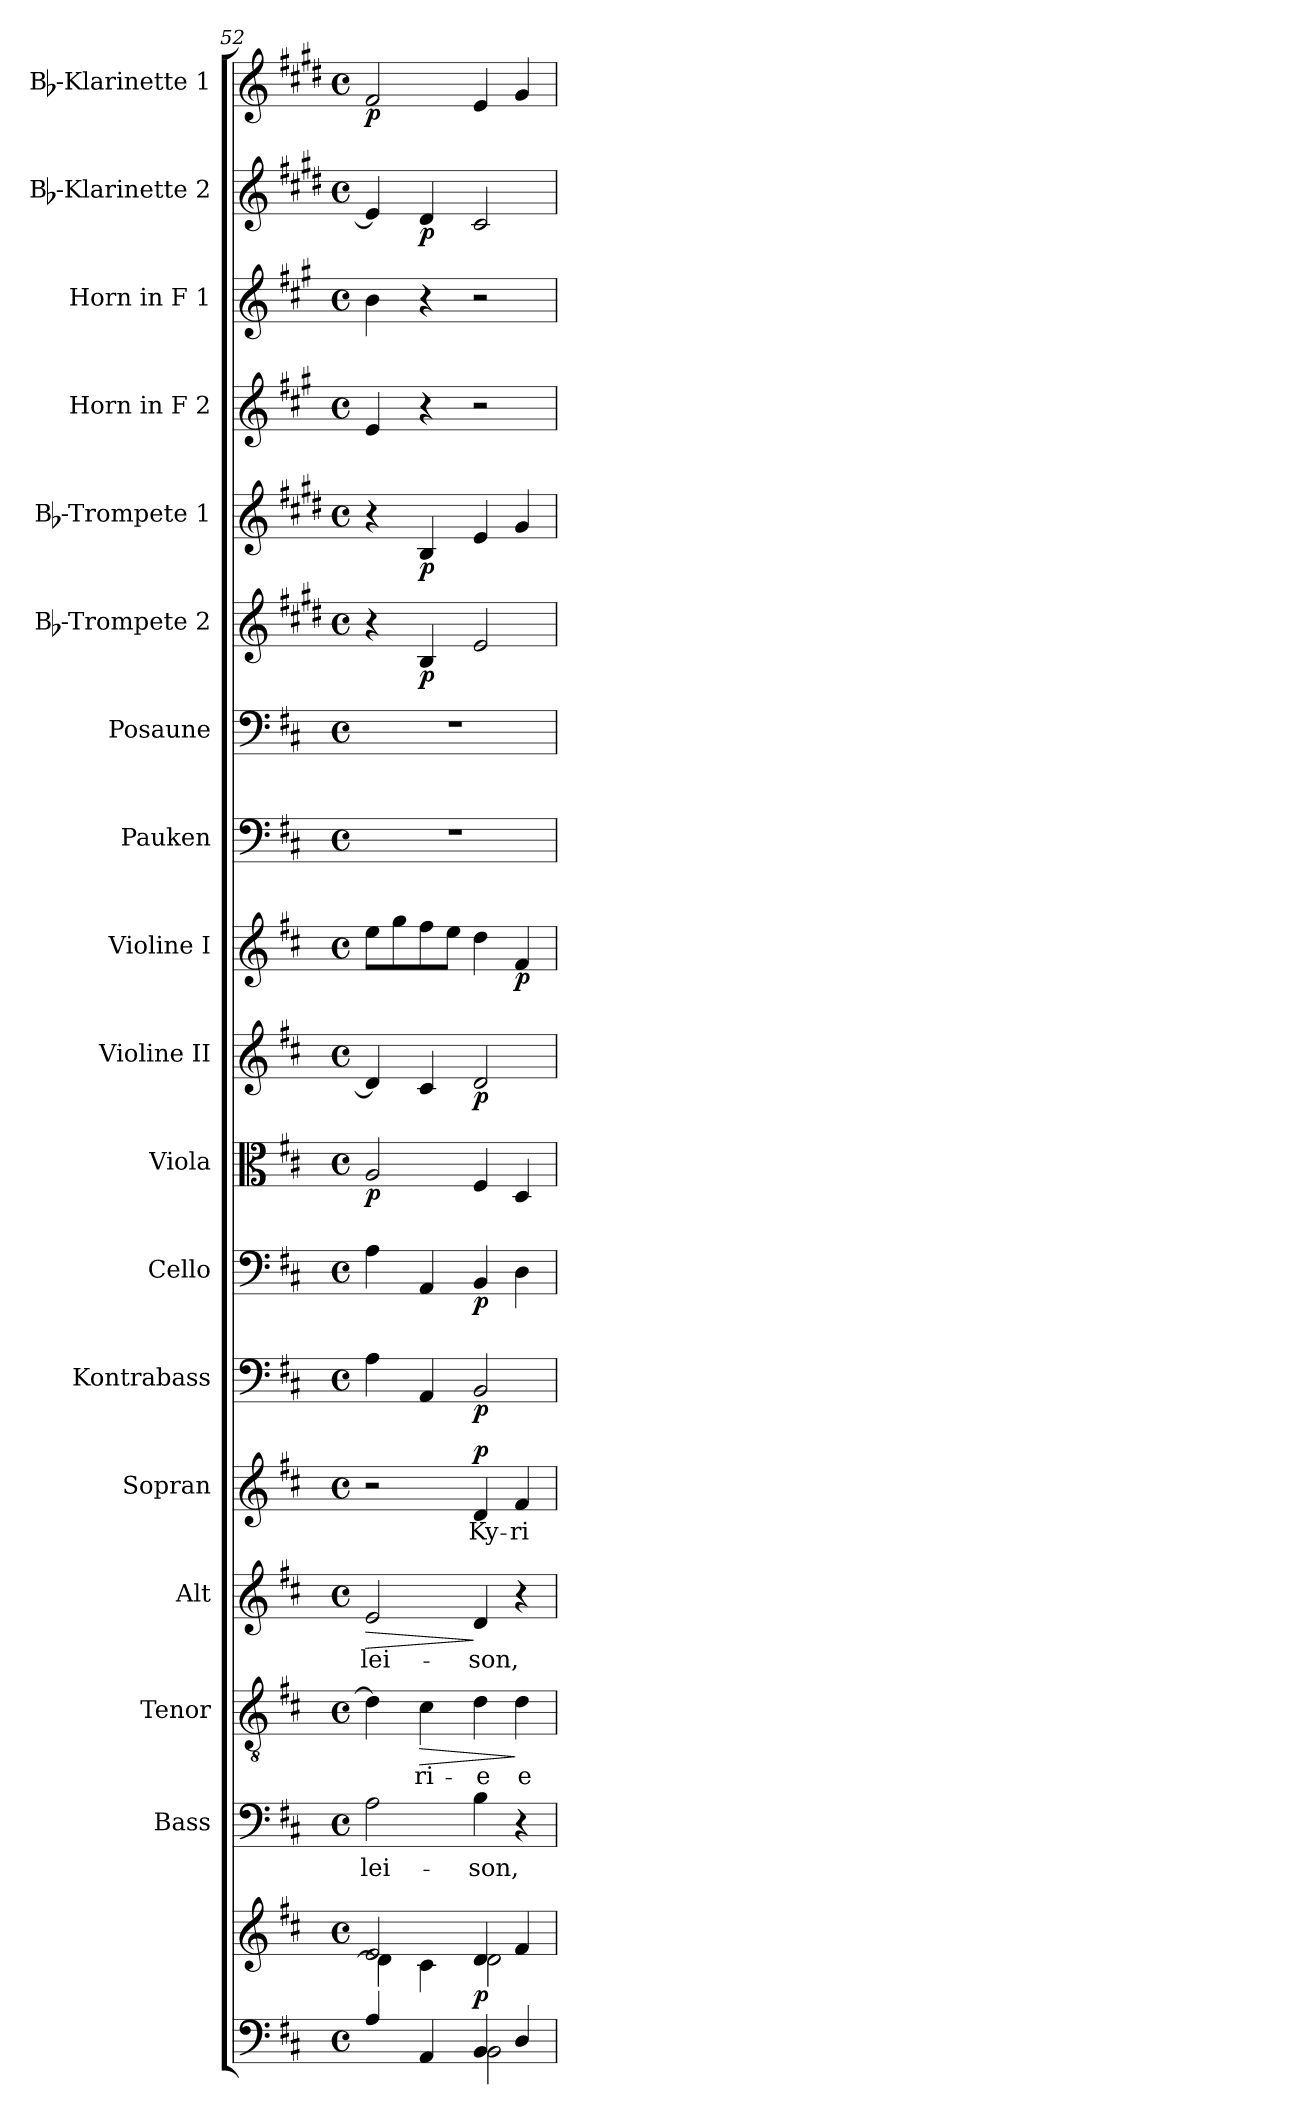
**kern	**kern	**dynam	**kern	**text	**kern	**text	**dynam	**kern	**text	**dynam	**kern	**text	**dynam	**kern	**dynam	**kern	**dynam	**kern	**dynam	**kern	**dynam	**kern	**dynam	**kern	**kern	**kern	**dynam	**kern	**dynam	**kern	**kern	**kern	**dynam	**kern	**dynam
*part18	*part18	*part18	*part17	*part17	*part16	*part16	*part16	*part15	*part15	*part15	*part14	*part14	*part14	*part13	*part13	*part12	*part12	*part11	*part11	*part10	*part10	*part9	*part9	*part8	*part7	*part6	*part6	*part5	*part5	*part4	*part3	*part2	*part2	*part1	*part1
*staff19	*staff18	*staff18/19	*staff17	*staff17	*staff16	*staff16	*staff16	*staff15	*staff15	*staff15	*staff14	*staff14	*staff14	*staff13	*staff13	*staff12	*staff12	*staff11	*staff11	*staff10	*staff10	*staff9	*staff9	*staff8	*staff7	*staff6	*staff6	*staff5	*staff5	*staff4	*staff3	*staff2	*staff2	*staff1	*staff1
*	*	*	*I"Bass	*	*I"Tenor	*	*	*I"Alt	*	*	*I"Sopran	*	*	*I"Kontrabass	*	*I"Cello	*	*I"Viola	*	*I"Violine II	*	*I"Violine I	*	*I"Pauken	*I"Posaune	*I"Bb-Trompete 2	*	*I"Bb-Trompete 1	*	*I"Horn in F 2	*I"Horn in F 1	*I"Bb-Klarinette 2	*	*I"Bb-Klarinette 1	*
*	*	*	*I'B.	*	*I'T.	*	*	*I'A.	*	*	*I'S.	*	*	*I'Kb.	*	*	*	*I'Vla.	*	*I'Vl. II	*	*I'Vl. I	*	*I'Pk.	*I'Pos.	*I'Bb Trp. 2	*	*I'Bb Trp. 1	*	*	*	*I'Bb Kl. 2	*	*I'Bb Kl. 1	*
*clefF4	*clefG2	*	*clefF4	*	*clefGv2	*	*	*clefG2	*	*	*clefG2	*	*	*clefF4	*	*clefF4	*	*clefC3	*	*clefG2	*	*clefG2	*	*clefF4	*clefF4	*clefG2	*	*clefG2	*	*clefG2	*clefG2	*clefG2	*	*clefG2	*
*	*	*	*	*	*	*	*	*	*	*	*	*	*	*ITrd7c12	*	*	*	*	*	*	*	*	*	*	*	*ITrd1c2	*	*ITrd1c2	*	*ITrd4c7	*ITrd4c7	*ITrd1c2	*	*ITrd1c2	*
*k[f#c#]	*k[f#c#]	*	*k[f#c#]	*	*k[f#c#]	*	*	*k[f#c#]	*	*	*k[f#c#]	*	*	*k[f#c#]	*	*k[f#c#]	*	*k[f#c#]	*	*k[f#c#]	*	*k[f#c#]	*	*k[f#c#]	*k[f#c#]	*k[f#c#]	*	*k[f#c#]	*	*k[f#c#]	*k[f#c#]	*k[f#c#]	*	*k[f#c#]	*
*D:	*D:	*	*D:	*	*D:	*	*	*D:	*	*	*D:	*	*	*D:	*	*D:	*	*D:	*	*D:	*	*D:	*	*D:	*D:	*D:	*	*D:	*	*D:	*D:	*D:	*	*D:	*
*M4/4	*M4/4	*	*M4/4	*	*M4/4	*	*	*M4/4	*	*	*M4/4	*	*	*M4/4	*	*M4/4	*	*M4/4	*	*M4/4	*	*M4/4	*	*M4/4	*M4/4	*M4/4	*	*M4/4	*	*M4/4	*M4/4	*M4/4	*	*M4/4	*
*met(c)	*met(c)	*	*met(c)	*	*met(c)	*	*	*met(c)	*	*	*met(c)	*	*	*met(c)	*	*met(c)	*	*met(c)	*	*met(c)	*	*met(c)	*	*met(c)	*met(c)	*met(c)	*	*met(c)	*	*met(c)	*met(c)	*met(c)	*	*met(c)	*
=52	=52	=52	=52	=52	=52	=52	=52	=52	=52	=52	=52	=52	=52	=52	=52	=52	=52	=52	=52	=52	=52	=52	=52	=52	=52	=52	=52	=52	=52	=52	=52	=52	=52	=52	=52
*^	*^	*	*	*	*	*	*	*	*	*	*	*	*	*	*	*	*	*	*	*	*	*	*	*	*	*	*	*	*	*	*	*	*	*	*
!	!	!	!	!	!	!LO:LY:b	!	!	!	!	!LO:LY:b	!LO:HP:b	!	!	!	!	!	!	!	!	!LO:DY:b	!	!	!	!	!	!	!	!	!	!	!	!	!	!	!	!LO:DY:b
4A/	2ryy	2e/	4d\]	.	2A\	-lei-	4d\]	.	.	2e/	-lei-	>	2r	.	.	4AA\	.	4A\	.	2A/	p	4d/]	.	8ee\L	.	1r	1r	4r	.	4r	.	4A/	4e\	4d/]	.	2e/	p
.	.	.	.	.	.	.	.	.	.	.	.	.	.	.	.	.	.	.	.	.	.	.	.	8gg\	.	.	.	.	.	.	.	.	.	.	.	.	.
!	!	!	!	!	!	!	!	!LO:LY:b	!LO:HP:b	!	!	!	!	!	!	!	!	!	!	!	!	!	!	!	!	!	!	!	!LO:DY:b	!	!LO:DY:b	!	!	!	!LO:DY:b	!	!
4AA/	.	.	4c#\	.	.	.	4c#\	-ri-	>	.	.	.	.	.	.	4AAA/	.	4AA/	.	.	.	4c#/	.	8ff#\	.	.	.	4A/	p	4A/	p	4r	4r	4c#/	p	.	.
.	.	.	.	.	.	.	.	.	.	.	.	.	.	.	.	.	.	.	.	.	.	.	.	8ee\J	.	.	.	.	.	.	.	.	.	.	.	.	.
!	!	!	!	!LO:DY:b	!	!LO:LY:b	!	!LO:LY:b	!	!	!LO:LY:b	!	!	!LO:LY:b	!LO:DY:a	!	!LO:DY:b	!	!LO:DY:b	!	!	!	!LO:DY:b	!	!	!	!	!	!	!	!	!	!	!	!	!	!
4BB/	2BB\	4d/	2d\	p	4B\	-son,	4d\	-e	.	4d/	-son,	]	4d/	Ky-	p	2BBB/	p	4BB/	p	4F#/	.	2d/	p	4dd\	.	.	.	2d/	.	4d/	.	2r	2r	2B/	.	4d/	.
!	!	!	!	!	!	!	!	!LO:LY:b	!	!	!	!	!	!LO:LY:b	!	!	!	!	!	!	!	!	!	!	!LO:DY:b	!	!	!	!	!	!	!	!	!	!	!	!
4D/	.	4f#/	.	.	4r	.	4d\	e-	]	4r	.	.	4f#/	-ri-	.	.	.	4D\	.	4D/	.	.	.	4f#/	p	.	.	.	.	4f#/	.	.	.	.	.	4f#/	.
*v	*v	*	*	*	*	*	*	*	*	*	*	*	*	*	*	*	*	*	*	*	*	*	*	*	*	*	*	*	*	*	*	*	*	*	*	*	*
*	*v	*v	*	*	*	*	*	*	*	*	*	*	*	*	*	*	*	*	*	*	*	*	*	*	*	*	*	*	*	*	*	*	*	*	*	*
=	=	=	=	=	=	=	=	=	=	=	=	=	=	=	=	=	=	=	=	=	=	=	=	=	=	=	=	=	=	=	=	=	=	=	=
*-	*-	*-	*-	*-	*-	*-	*-	*-	*-	*-	*-	*-	*-	*-	*-	*-	*-	*-	*-	*-	*-	*-	*-	*-	*-	*-	*-	*-	*-	*-	*-	*-	*-	*-	*-
